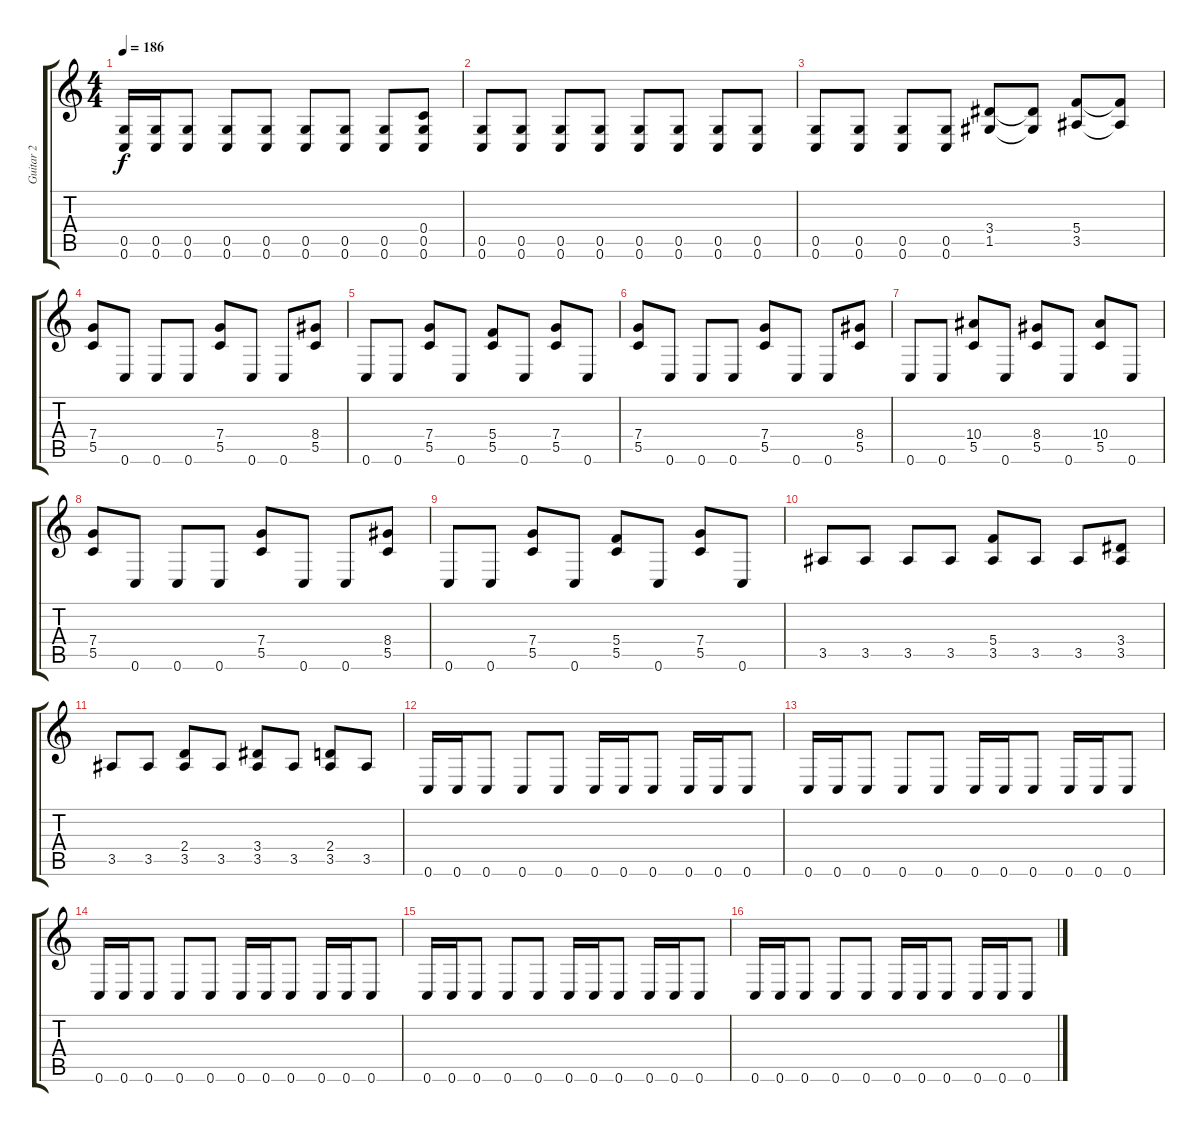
\track ("Guitar 2" "Guitar 2") {instrument distortionguitar}
\staff {score tabs}
\tuning (D4 A3 F3 C3 G2 C2) {hide}
\ts (4 4)
\tempo 186
\clef g2
\ks c
(0.5 0.6).16{dy f} (0.5 0.6).16 (0.5 0.6).8 (0.5 0.6).8 (0.5 0.6).8 (0.5 0.6).8 (0.5 0.6).8 (0.5 0.6).8 (0.4 0.5 0.6).8 |
(0.5 0.6).8 (0.5 0.6).8 (0.5 0.6).8 (0.5 0.6).8 (0.5 0.6).8 (0.5 0.6).8 (0.5 0.6).8 (0.5 0.6).8 |
(0.5 0.6).8 (0.5 0.6).8 (0.5 0.6).8 (0.5 0.6).8 (3.4 1.5).8 (3.4{t} 1.5{t}).8 (5.4 3.5).8 (5.4{t} 3.5{t}).8 |
(7.4 5.5).8 0.6.8 0.6.8 0.6.8 (7.4 5.5).8 0.6.8 0.6.8 (8.4 5.5).8 |
0.6.8 0.6.8 (7.4 5.5).8 0.6.8 (5.4 5.5).8 0.6.8 (7.4 5.5).8 0.6.8 |
(7.4 5.5).8 0.6.8 0.6.8 0.6.8 (7.4 5.5).8 0.6.8 0.6.8 (8.4 5.5).8 |
0.6.8 0.6.8 (10.4 5.5).8 0.6.8 (8.4 5.5).8 0.6.8 (10.4 5.5).8 0.6.8 |
(7.4 5.5).8 0.6.8 0.6.8 0.6.8 (7.4 5.5).8 0.6.8 0.6.8 (8.4 5.5).8 |
0.6.8 0.6.8 (7.4 5.5).8 0.6.8 (5.4 5.5).8 0.6.8 (7.4 5.5).8 0.6.8 |
3.5.8 3.5.8 3.5.8 3.5.8 (5.4 3.5).8 3.5.8 3.5.8 (3.4 3.5).8 |
3.5.8 3.5.8 (2.4 3.5).8 3.5.8 (3.4 3.5).8 3.5.8 (2.4 3.5).8 3.5.8 |
0.6.16 0.6.16 0.6.8 0.6.8 0.6.8 0.6.16 0.6.16 0.6.8 0.6.16 0.6.16 0.6.8 |
0.6.16 0.6.16 0.6.8 0.6.8 0.6.8 0.6.16 0.6.16 0.6.8 0.6.16 0.6.16 0.6.8 |
0.6.16 0.6.16 0.6.8 0.6.8 0.6.8 0.6.16 0.6.16 0.6.8 0.6.16 0.6.16 0.6.8 |
0.6.16 0.6.16 0.6.8 0.6.8 0.6.8 0.6.16 0.6.16 0.6.8 0.6.16 0.6.16 0.6.8 |
0.6.16 0.6.16 0.6.8 0.6.8 0.6.8 0.6.16 0.6.16 0.6.8 0.6.16 0.6.16 0.6.8
